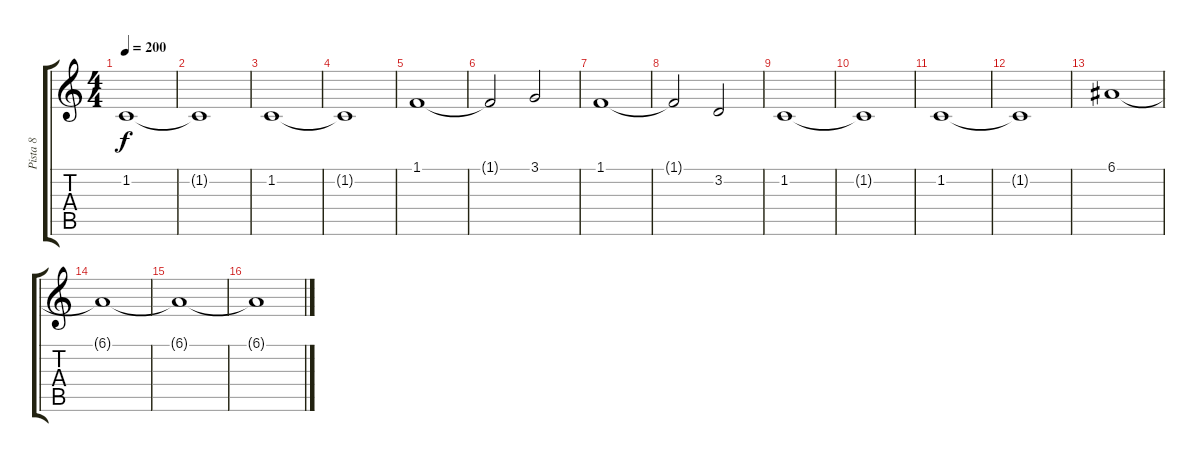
\track ("Pista 8" "Pista 8") {instrument choiraahs}
\staff {score tabs}
\tuning (E4 B3 G3 D3 A2 E2) {hide}
\ts (4 4)
\tempo 200
\clef g2
\ks c
1.2.1{dy f} |
1.2{t}.1 |
1.2.1 |
1.2{t}.1 |
1.1.1 |
1.1{t}.2 3.1.2 |
1.1.1 |
1.1{t}.2 3.2.2 |
1.2.1 |
1.2{t}.1 |
1.2.1 |
1.2{t}.1 |
6.1.1 |
6.1{t}.1 |
6.1{t}.1 |
6.1{t}.1
